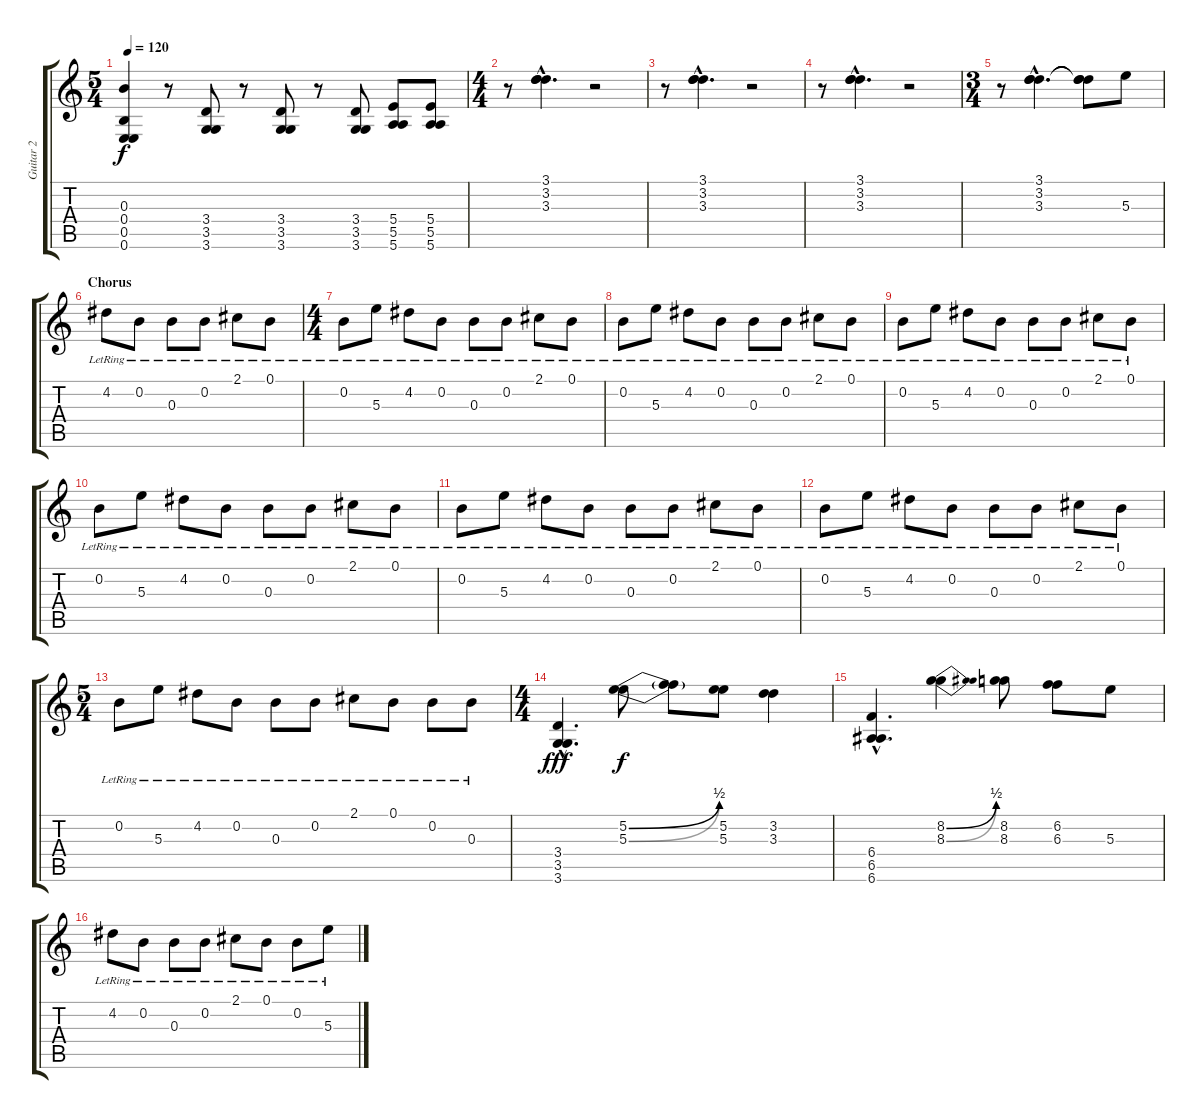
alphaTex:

\track ("Guitar 2" "Guitar 2") {instrument overdrivenguitar}
\staff {score tabs}
\tuning (B3 B3 B3 B2 E2 E2) {hide}
\ts (5 4)
\tempo 120
\clef g2
\ks c
(0.3 0.4 0.5 0.6).4{dy f} r.8 (3.4 3.5 3.6).8 r.8 (3.4 3.5 3.6).8 r.8 (3.4 3.5 3.6).8 (5.4 5.5 5.6).8 (5.4 5.5 5.6).8 |
\ts (4 4)
r.8 (3.1{hac} 3.2{hac} 3.3{hac}).4{d} r.2 |
r.8 (3.1{hac} 3.2{hac} 3.3{hac}).4{d} r.2 |
r.8 (3.1{hac} 3.2{hac} 3.3{hac}).4{d} r.2 |
\ts (3 4)
r.8 (3.1{hac} 3.2{hac} 3.3{hac}).4{d} (3.1{t} 3.2{t} 3.3{t}).8 5.3.8 |
\section ("" "Chorus")
4.2{lr}.8 0.2{lr}.8 0.3{lr}.8 0.2{lr}.8 2.1{lr}.8 0.1{lr}.8 |
\ts (4 4)
0.2{lr}.8 5.3{lr}.8 4.2{lr}.8 0.2{lr}.8 0.3{lr}.8 0.2{lr}.8 2.1{lr}.8 0.1{lr}.8 |
0.2{lr}.8 5.3{lr}.8 4.2{lr}.8 0.2{lr}.8 0.3{lr}.8 0.2{lr}.8 2.1{lr}.8 0.1{lr}.8 |
0.2{lr}.8 5.3{lr}.8 4.2{lr}.8 0.2{lr}.8 0.3{lr}.8 0.2{lr}.8 2.1{lr}.8 0.1{lr}.8 |
0.2{lr}.8 5.3{lr}.8 4.2{lr}.8 0.2{lr}.8 0.3{lr}.8 0.2{lr}.8 2.1{lr}.8 0.1{lr}.8 |
0.2{lr}.8 5.3{lr}.8 4.2{lr}.8 0.2{lr}.8 0.3{lr}.8 0.2{lr}.8 2.1{lr}.8 0.1{lr}.8 |
0.2{lr}.8 5.3{lr}.8 4.2{lr}.8 0.2{lr}.8 0.3{lr}.8 0.2{lr}.8 2.1{lr}.8 0.1{lr}.8 |
\ts (5 4)
0.2{lr}.8 5.3{lr}.8 4.2{lr}.8 0.2{lr}.8 0.3{lr}.8 0.2{lr}.8 2.1{lr}.8 0.1{lr}.8 0.2{lr}.8 0.3{lr}.8 |
\ts (4 4)
(3.4{hac} 3.5{hac} 3.6{hac}).4{d dy fff} (5.2{be (bend 0 0 60 2)} 5.3{be (bend 0 0 60 2)}).8{dy f} (5.2{t} 5.3{t}).8 (5.2 5.3).8 (3.2 3.3).4 |
(6.4{hac} 6.5{hac} 6.6{hac}).4{d} (8.2{be (bend 0 0 60 2)} 8.3{be (bend 0 0 60 2)}).4 (8.2 8.3).8 (6.2 6.3).8 5.3.8 |
4.2{lr}.8 0.2{lr}.8 0.3{lr}.8 0.2{lr}.8 2.1{lr}.8 0.1{lr}.8 0.2{lr}.8 5.3{lr}.8
